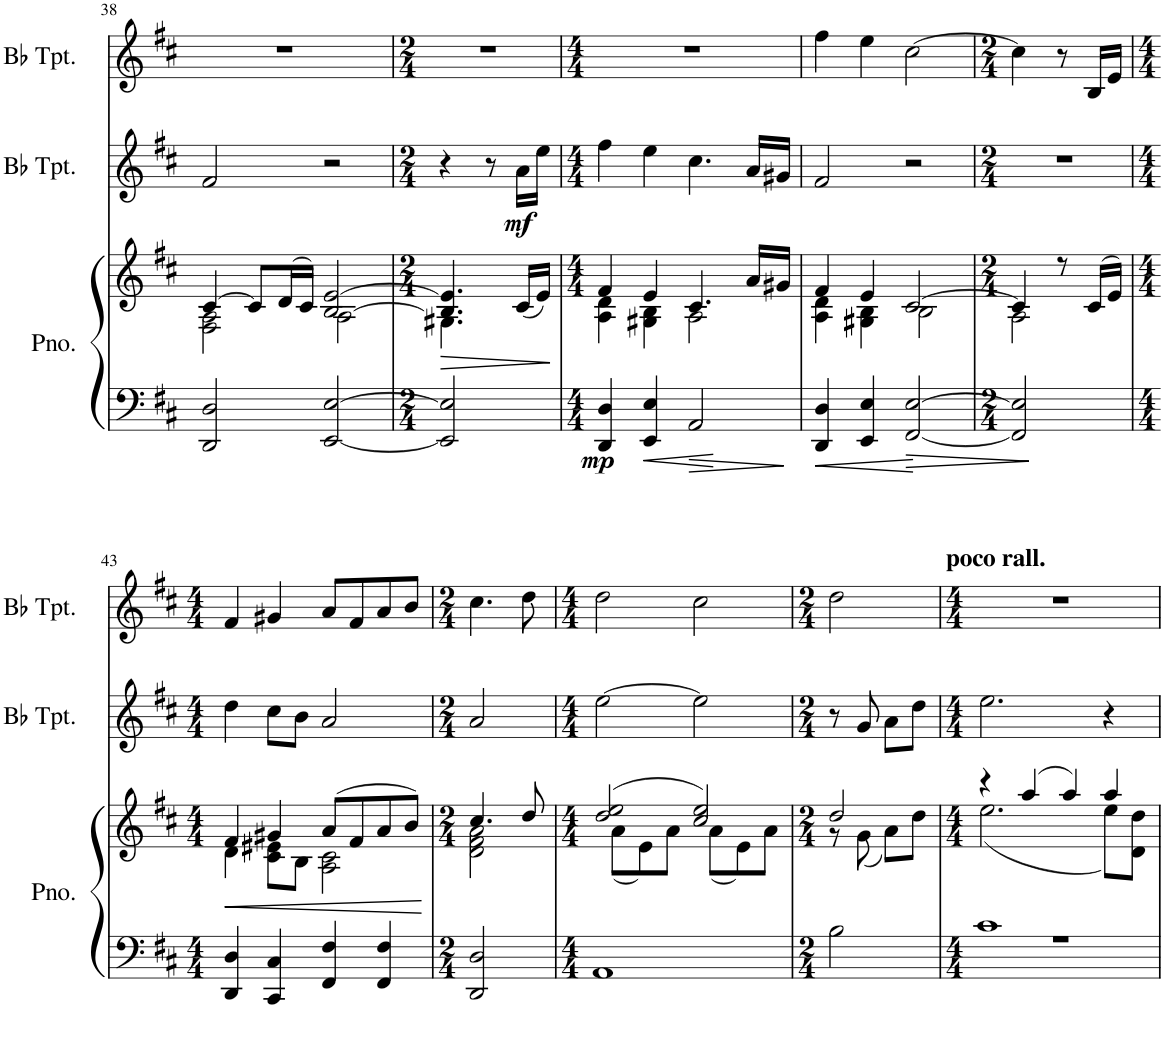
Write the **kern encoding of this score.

**kern	**kern	**dynam	**kern	**dynam	**kern
*part3	*part3	*part3	*part2	*part2	*part1
*staff4	*staff3	*staff3/4	*staff2	*staff2	*staff1
*I"Piano	*	*	*I"Bb Trumpet	*	*I"Bb Trumpet
*I'Pno.	*	*	*I'Bb Tpt.	*	*I'Bb Tpt.
!!LO:PB:g=z
*clefF4	*clefG2	*	*clefG2	*	*clefG2
*	*	*	*ITrd1c2	*	*ITrd1c2
*k[f#c#]	*k[f#c#]	*	*k[f#c#]	*	*k[f#c#]
*M4/4	*M4/4	*	*M4/4	*	*M4/4
=38	=38	=38	=38	=38	=38
*	*^	*	*	*	*
2DD/ 2D/	[4c#/	2F#\ 2A\	.	2f#/	.	1r
.	8c#/L]	.	.	.	.	.
.	(16d/L	.	.	.	.	.
.	16c#/JJ)	.	.	.	.	.
[2EE/ [2E/	[2B/ [2e/	2A\	.	2r	.	.
=39	=39	=39	=39	=39	=39	=39
*M2/4	*M2/4	*	*	*M2/4	*	*M2/4
!	!	!	!LO:HP:b	!	!	!
2EE/] 2E/]	4.B/] 4.e/]	4.G#X\	>	4r	.	2r
.	.	.	.	8r	.	.
!	!	!	!	!	!LO:DY:b	!
.	(16c#/LL	8ryy	.	16a\LL	mf	.
.	16e/JJ)	.	.	16ee\JJ	.	.
*	*v	*v	*	*	*	*
.	.	]	.	.	.
=40	=40	=40	=40	=40	=40
*M4/4	*M4/4	*	*M4/4	*	*M4/4
*	*^	*	*	*	*
!	!	!	!LO:DY:b=2	!	!	!
4DD/ 4D/	4f#/	4A\ 4d\	mp	4ff#\	.	1r
4EE/ 4E/	4e/	4G#X\ 4B\	.	4ee\	.	.
2AA/	4.c#/	2A\	.	4.cc#\	.	.
.	16a/LL	.	.	16a/LL	.	.
.	16g#X/JJ	.	.	16g#X/JJ	.	.
=41	=41	=41	=41	=41	=41	=41
4DD/ 4D/	4f#/	4A\ 4d\	.	2f#/	.	4ff#\
4EE/ 4E/	4e/	4G#X\ 4B\	.	.	.	4ee\
[2FF#/ [2E/	[2c#/	2B\	.	2r	.	[2cc#\
=42	=42	=42	=42	=42	=42	=42
*M2/4	*M2/4	*	*	*M2/4	*	*M2/4
2FF#/] 2E/]	4c#/]	2A\	.	2r	.	4cc#\]
.	8r	.	.	.	.	8r
.	(16c#/LL	.	.	.	.	16B/LL
.	16e/JJ)	.	.	.	.	16e/JJ
!!LO:LB:g=z
=43	=43	=43	=43	=43	=43	=43
*M4/4	*M4/4	*	*	*M4/4	*	*M4/4
!	!	!	!LO:HP:b	!	!	!
4DD/ 4D/	4f#/	4d\	<	4dd\	.	4f#/
4CC#/ 4C#/	4g#X/	8c#\ 8e#X\L	.	8cc#\L	.	4g#X/
.	.	8B\J	.	8b\J	.	.
4FF#/ 4F#/	(8a/L	2A\ 2c#\	.	2a/	.	8a/L
.	8f#/	.	.	.	.	8f#/
4FF#/ 4F#/	8a/	.	.	.	.	8a/
.	8b/J)	.	.	.	.	8b/J
*	*v	*v	*	*	*	*
.	.	[	.	.	.
=44	=44	=44	=44	=44	=44
*M2/4	*M2/4	*	*M2/4	*	*M2/4
*	*^	*	*	*	*
2DD/ 2D/	4.cc#/	2d\ 2f#\ 2a\	.	2a/	.	4.cc#\
.	8dd/	.	.	.	.	8dd\
=45	=45	=45	=45	=45	=45	=45
*M4/4	*M4/4	*	*	*M4/4	*	*M4/4
1AA	(2dd/ 2ee/	8ryy	.	[2ee\	.	2dd\
.	.	(8a\L	.	.	.	.
.	.	8e\)	.	.	.	.
.	.	8a\J	.	.	.	.
.	2cc#/ 2ee/)	8ryy	.	2ee\]	.	2cc#\
.	.	(8a\L	.	.	.	.
.	.	8e\)	.	.	.	.
.	.	8a\J	.	.	.	.
=46	=46	=46	=46	=46	=46	=46
*M2/4	*M2/4	*	*	*M2/4	*	*M2/4
2B\	2dd/	8r	.	8r	.	2dd\
.	.	(8g\	.	8g/	.	.
.	.	8a\L)	.	8a\L	.	.
.	.	8dd\J	.	8dd\J	.	.
=47	=47	=47	=47	=47	=47	=47
*M4/4	*M4/4	*	*	*M4/4	*	*M4/4
*^	*	*	*	*	*	*
!	!	!	!	!	!	!	!LO:TX:a:B:t=poco rall.
1r	1c#	4r	(2.ee\	.	2.ee\	.	1r
.	.	(4aa/	.	.	.	.	.
.	.	4aa/)	.	.	.	.	.
.	.	4aa/	8ee\L)	.	4r	.	.
.	.	.	8d\ 8dd\J	.	.	.	.
*v	*v	*	*	*	*	*	*
*	*v	*v	*	*	*	*
=	=	=	=	=	=
*-	*-	*-	*-	*-	*-
